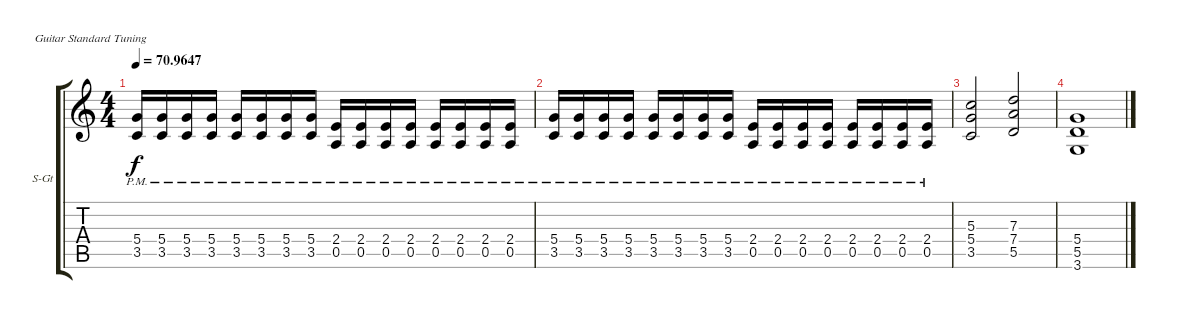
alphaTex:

\bracketExtendMode groupsimilarinstruments
\firstSystemTrackNameOrientation horizontal
\otherSystemsTrackNameOrientation horizontal
\track ("Äîðîæêà 1" "S-Gt") {instrument acousticguitarsteel}
\staff {score tabs}
\tuning (E4 B3 G3 D3 A2 E2)
\ts (4 4)
\tempo
70.9647
\accidentals auto
\clef g2
\ottava regular
\simile none
\ks c
(3.5{pm} 5.4{pm}).16{dy f} (3.5{pm} 5.4{pm}).16 (3.5{pm} 5.4{pm}).16 (3.5{pm} 5.4{pm}).16 (3.5{pm} 5.4{pm}).16 (3.5{pm} 5.4{pm}).16 (3.5{pm} 5.4{pm}).16 (3.5{pm} 5.4{pm}).16 (0.5{pm} 2.4{pm}).16 (0.5{pm} 2.4{pm}).16 (0.5{pm} 2.4{pm}).16 (0.5{pm} 2.4{pm}).16 (0.5{pm} 2.4{pm}).16 (0.5{pm} 2.4{pm}).16 (0.5{pm} 2.4{pm}).16 (0.5{pm} 2.4{pm}).16 |
(3.5{pm} 5.4{pm}).16 (3.5{pm} 5.4{pm}).16 (3.5{pm} 5.4{pm}).16 (3.5{pm} 5.4{pm}).16 (3.5{pm} 5.4{pm}).16 (3.5{pm} 5.4{pm}).16 (3.5{pm} 5.4{pm}).16 (3.5{pm} 5.4{pm}).16 (0.5{pm} 2.4{pm}).16 (0.5{pm} 2.4{pm}).16 (0.5{pm} 2.4{pm}).16 (0.5{pm} 2.4{pm}).16 (0.5{pm} 2.4{pm}).16 (0.5{pm} 2.4{pm}).16 (0.5{pm} 2.4{pm}).16 (0.5{pm} 2.4{pm}).16 |
(3.5 5.4 5.3).2 (5.5 7.4 7.3).2 |
(3.6 5.5 5.4).1
